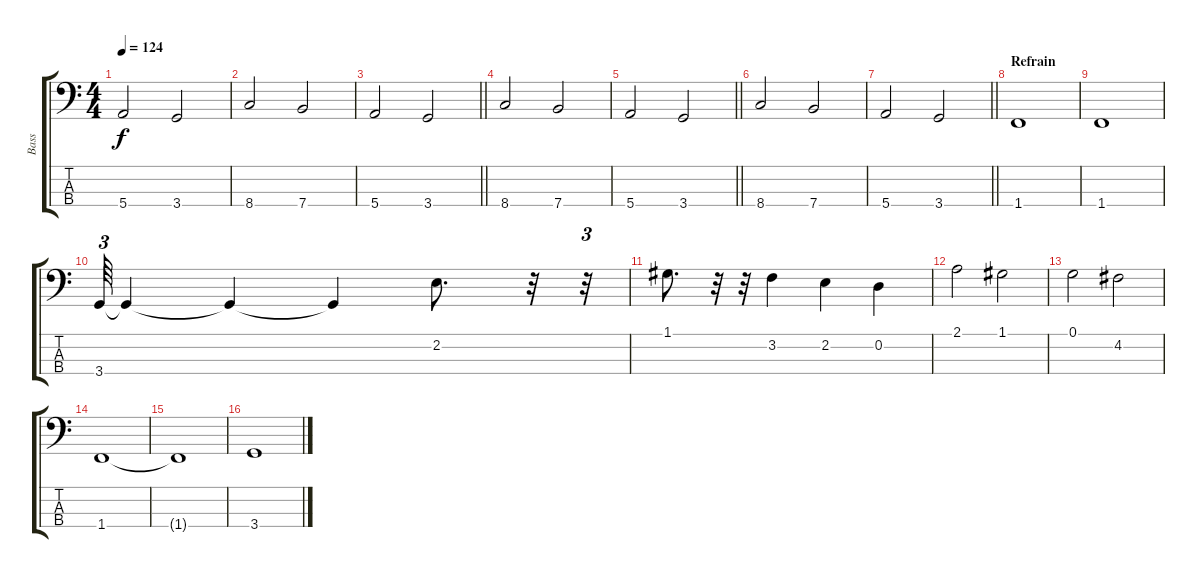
\track ("Bass" "Bass") {instrument electricbassfinger}
\staff {score tabs}
\tuning (G2 D2 A1 E1) {hide}
\ts (4 4)
\tempo 124
\clef f4
\ks c
5.4.2{dy f} 3.4.2 |
8.4.2 7.4.2 |
\barLineRight lightlight
5.4.2 3.4.2 |
8.4.2 7.4.2 |
\barLineRight lightlight
5.4.2 3.4.2 |
8.4.2 7.4.2 |
\barLineRight lightlight
5.4.2 3.4.2 |
\section ("" "Refrain")
1.4.1 |
1.4.1 |
3.4.64{tu (3 2)} 3.4{t}.4 3.4{t}.4 3.4{t}.4 2.2.8{d} r.32 r.32{tu (3 2)} |
1.1.8{d} r.32 r.32 3.2.4 2.2.4 0.2.4 |
2.1.2 1.1.2 |
0.1.2 4.2.2 |
1.4.1 |
1.4{t}.1 |
3.4.1
